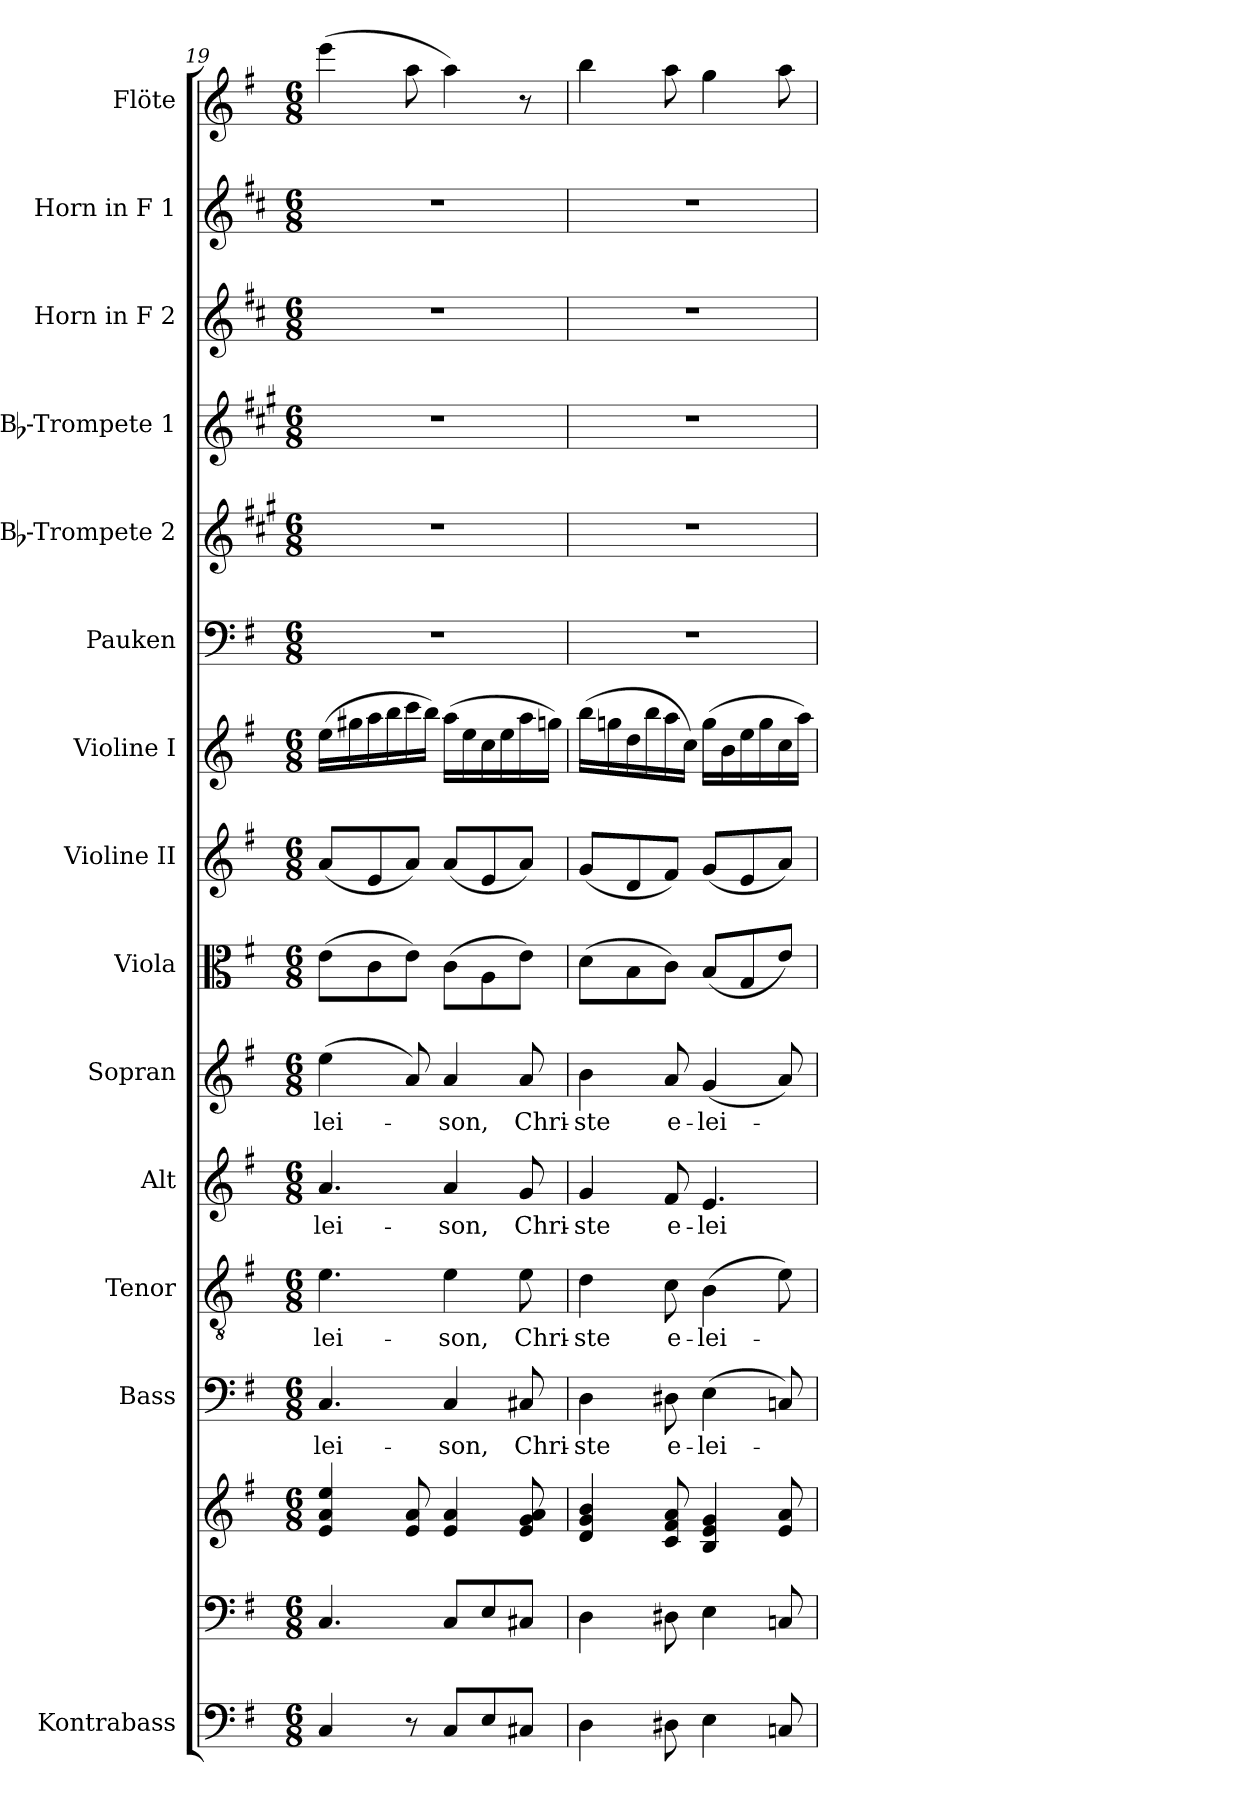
**kern	**kern	**kern	**kern	**text	**kern	**text	**kern	**text	**kern	**text	**kern	**kern	**kern	**kern	**kern	**kern	**kern	**kern	**kern
*part15	*part14	*part14	*part13	*part13	*part12	*part12	*part11	*part11	*part10	*part10	*part9	*part8	*part7	*part6	*part5	*part4	*part3	*part2	*part1
*staff16	*staff15	*staff14	*staff13	*staff13	*staff12	*staff12	*staff11	*staff11	*staff10	*staff10	*staff9	*staff8	*staff7	*staff6	*staff5	*staff4	*staff3	*staff2	*staff1
*I"Kontrabass	*	*	*I"Bass	*	*I"Tenor	*	*I"Alt	*	*I"Sopran	*	*I"Viola	*I"Violine II	*I"Violine I	*I"Pauken	*I"Bb-Trompete 2	*I"Bb-Trompete 1	*I"Horn in F 2	*I"Horn in F 1	*I"Flöte
*I'Kb.	*	*	*I'B.	*	*I'T.	*	*I'A.	*	*I'S.	*	*I'Vla.	*I'Vl. II	*I'Vl. I	*I'Pk.	*I'Bb Trp. 2	*I'Bb Trp. 1	*	*	*I'Fl.
*clefF4	*clefF4	*clefG2	*clefF4	*	*clefGv2	*	*clefG2	*	*clefG2	*	*clefC3	*clefG2	*clefG2	*clefF4	*clefG2	*clefG2	*clefG2	*clefG2	*clefG2
*ITrd7c12	*	*	*	*	*	*	*	*	*	*	*	*	*	*	*ITrd1c2	*ITrd1c2	*ITrd4c7	*ITrd4c7	*
*k[f#]	*k[f#]	*k[f#]	*k[f#]	*	*k[f#]	*	*k[f#]	*	*k[f#]	*	*k[f#]	*k[f#]	*k[f#]	*k[f#]	*k[f#]	*k[f#]	*k[f#]	*k[f#]	*k[f#]
*G:	*G:	*G:	*G:	*	*G:	*	*G:	*	*G:	*	*G:	*G:	*G:	*G:	*G:	*G:	*G:	*G:	*G:
*M6/8	*M6/8	*M6/8	*M6/8	*	*M6/8	*	*M6/8	*	*M6/8	*	*M6/8	*M6/8	*M6/8	*M6/8	*M6/8	*M6/8	*M6/8	*M6/8	*M6/8
=19	=19	=19	=19	=19	=19	=19	=19	=19	=19	=19	=19	=19	=19	=19	=19	=19	=19	=19	=19
!	!	!	!	!LO:LY:b	!	!LO:LY:b	!	!LO:LY:b	!	!LO:LY:b	!	!	!	!	!	!	!	!	!
4CC/	4.C/	4e/ 4a/ 4ee/	4.C/	-lei-	4.e\	-lei-	4.a/	-lei-	(>4ee\	-lei-	(>8e\L	(<8a/L	(>16ee\LL	2.r	2.r	2.r	2.r	2.r	(>4eee\
.	.	.	.	.	.	.	.	.	.	.	.	.	16gg#X\	.	.	.	.	.	.
.	.	.	.	.	.	.	.	.	.	.	8c\	8e/	16aa\	.	.	.	.	.	.
.	.	.	.	.	.	.	.	.	.	.	.	.	16bb\	.	.	.	.	.	.
8r	.	8e/ 8a/	.	.	.	.	.	.	8a/)	.	8e\J)	8a/J)	16ccc\	.	.	.	.	.	8aa\
.	.	.	.	.	.	.	.	.	.	.	.	.	16bb\JJ)	.	.	.	.	.	.
!	!	!	!	!LO:LY:b	!	!LO:LY:b	!	!LO:LY:b	!	!LO:LY:b	!	!	!	!	!	!	!	!	!
8CC/L	8C/L	4e/ 4a/	4C/	-son,	4e\	-son,	4a/	-son,	4a/	-son,	(>8c\L	(<8a/L	(>16aa\LL	.	.	.	.	.	4aa\)
.	.	.	.	.	.	.	.	.	.	.	.	.	16ee\	.	.	.	.	.	.
8EE/	8E/	.	.	.	.	.	.	.	.	.	8A\	8e/	16cc\	.	.	.	.	.	.
.	.	.	.	.	.	.	.	.	.	.	.	.	16ee\	.	.	.	.	.	.
!	!	!	!	!LO:LY:b	!	!LO:LY:b	!	!LO:LY:b	!	!LO:LY:b	!	!	!	!	!	!	!	!	!
8CC#X/J	8C#X/J	8e/ 8g/ 8a/	8C#X/	Chri-	8e\	Chri-	8g/	Chri-	8a/	Chri-	8e\J)	8a/J)	16aa\	.	.	.	.	.	8r
.	.	.	.	.	.	.	.	.	.	.	.	.	16ggn\JJ)	.	.	.	.	.	.
=20	=20	=20	=20	=20	=20	=20	=20	=20	=20	=20	=20	=20	=20	=20	=20	=20	=20	=20	=20
!	!	!	!	!LO:LY:b	!	!LO:LY:b	!	!LO:LY:b	!	!LO:LY:b	!	!	!	!	!	!	!	!	!
4DD\	4D\	4d/ 4g/ 4b/	4D\	-ste	4d\	-ste	4g/	-ste	4b\	-ste	(>8d\L	(<8g/L	(>16bb\LL	2.r	2.r	2.r	2.r	2.r	4bb\
.	.	.	.	.	.	.	.	.	.	.	.	.	16ggn\	.	.	.	.	.	.
.	.	.	.	.	.	.	.	.	.	.	8B\	8d/	16dd\	.	.	.	.	.	.
.	.	.	.	.	.	.	.	.	.	.	.	.	16bb\	.	.	.	.	.	.
!	!	!	!	!LO:LY:b	!	!LO:LY:b	!	!LO:LY:b	!	!LO:LY:b	!	!	!	!	!	!	!	!	!
8DD#X\	8D#X\	8c/ 8f#/ 8a/	8D#X\	e-	8c\	e-	8f#/	e-	8a/	e-	8c\J)	8f#/J)	16aa\	.	.	.	.	.	8aa\
.	.	.	.	.	.	.	.	.	.	.	.	.	16cc\JJ)	.	.	.	.	.	.
!	!	!	!	!LO:LY:b	!	!LO:LY:b	!	!LO:LY:b	!	!LO:LY:b	!	!	!	!	!	!	!	!	!
4EE\	4E\	4B/ 4e/ 4g/	(>4E\	-lei-	(>4B\	-lei-	4.e/	-lei-	(<4g/	-lei-	(<8B/L	(<8g/L	(>16gg\LL	.	.	.	.	.	4gg\
.	.	.	.	.	.	.	.	.	.	.	.	.	16b\	.	.	.	.	.	.
.	.	.	.	.	.	.	.	.	.	.	8G/	8e/	16ee\	.	.	.	.	.	.
.	.	.	.	.	.	.	.	.	.	.	.	.	16gg\	.	.	.	.	.	.
8CCn/	8Cn/	8e/ 8a/	8Cn/)	.	8e\)	.	.	.	8a/)	.	8e/J)	8a/J)	16cc\	.	.	.	.	.	8aa\
.	.	.	.	.	.	.	.	.	.	.	.	.	16aa\JJ)	.	.	.	.	.	.
=	=	=	=	=	=	=	=	=	=	=	=	=	=	=	=	=	=	=	=
*-	*-	*-	*-	*-	*-	*-	*-	*-	*-	*-	*-	*-	*-	*-	*-	*-	*-	*-	*-
